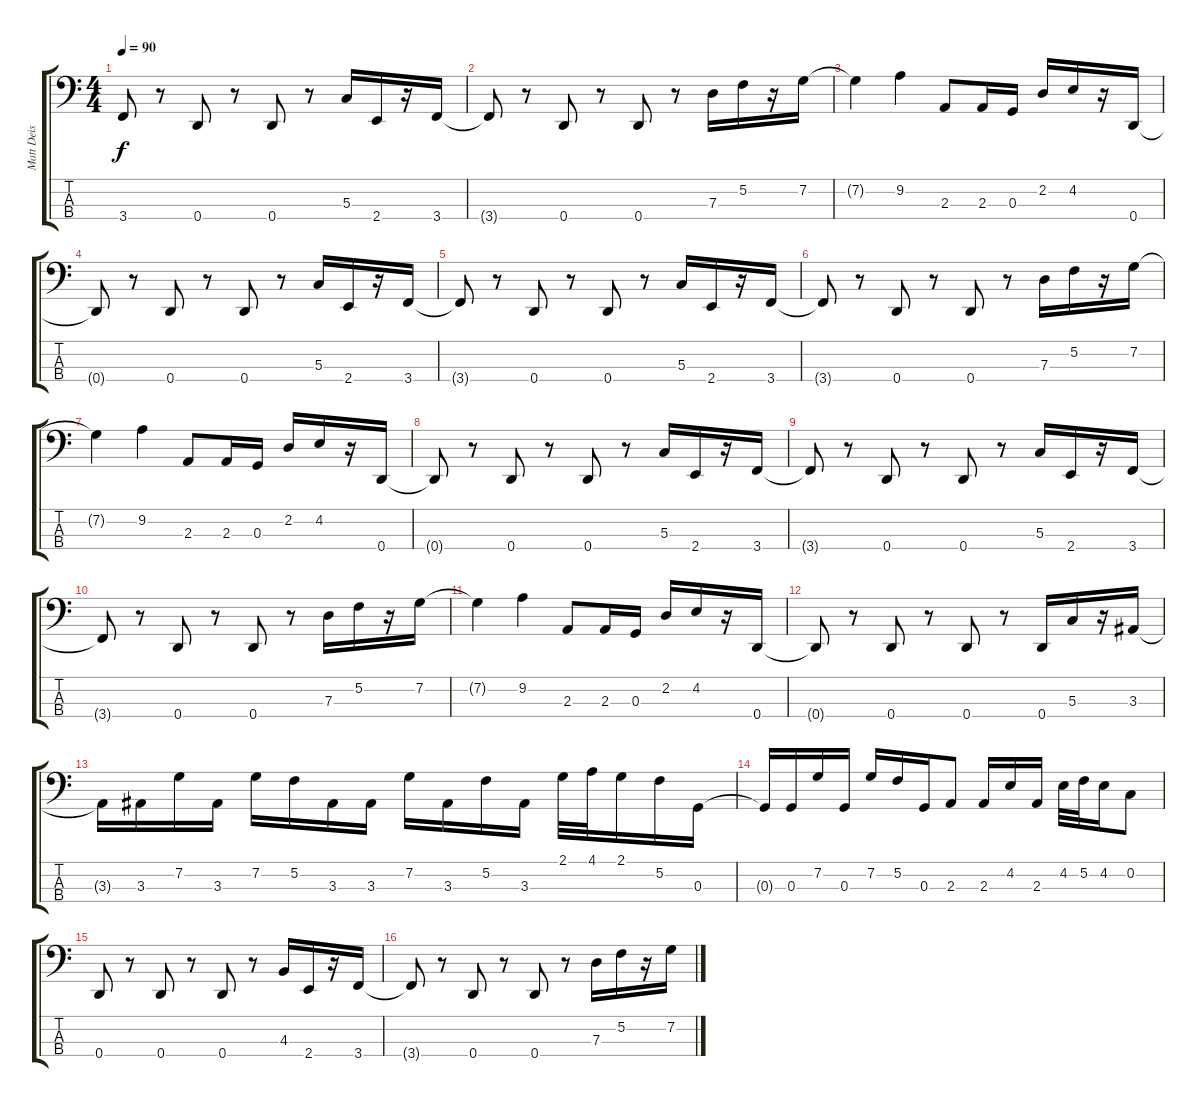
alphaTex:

\track ("Matt Deis" "Matt Deis") {instrument electricbassfinger}
\staff {score tabs}
\tuning (F2 C2 G1 D1) {hide}
\ts (4 4)
\tempo 90
\clef f4
\ks c
3.4{t}.8{dy f} r.8 0.4.8 r.8 0.4.8 r.8 5.3.16 2.4.16 r.16 3.4.16 |
3.4{t}.8 r.8 0.4.8 r.8 0.4.8 r.8 7.3.16 5.2.16 r.16 7.2.16 |
7.2{t}.4 9.2.4 2.3.8 2.3.16 0.3.16 2.2.16 4.2.16 r.16 0.4.16 |
0.4{t}.8 r.8 0.4.8 r.8 0.4.8 r.8 5.3.16 2.4.16 r.16 3.4.16 |
3.4{t}.8 r.8 0.4.8 r.8 0.4.8 r.8 5.3.16 2.4.16 r.16 3.4.16 |
3.4{t}.8 r.8 0.4.8 r.8 0.4.8 r.8 7.3.16 5.2.16 r.16 7.2.16 |
7.2{t}.4 9.2.4 2.3.8 2.3.16 0.3.16 2.2.16 4.2.16 r.16 0.4.16 |
0.4{t}.8 r.8 0.4.8 r.8 0.4.8 r.8 5.3.16 2.4.16 r.16 3.4.16 |
3.4{t}.8 r.8 0.4.8 r.8 0.4.8 r.8 5.3.16 2.4.16 r.16 3.4.16 |
3.4{t}.8 r.8 0.4.8 r.8 0.4.8 r.8 7.3.16 5.2.16 r.16 7.2.16 |
7.2{t}.4 9.2.4 2.3.8 2.3.16 0.3.16 2.2.16 4.2.16 r.16 0.4.16 |
0.4{t}.8 r.8 0.4.8 r.8 0.4.8 r.8 0.4.16 5.3.16 r.16 3.3.16 |
3.3{t}.16 3.3.16 7.2.16 3.3.16 7.2.16 5.2.16 3.3.16 3.3.16 7.2.16 3.3.16 5.2.16 3.3.16 2.1.32 4.1.32 2.1.16 5.2.16 0.3.16 |
0.3{t}.16 0.3.16 7.2.16 0.3.16 7.2.16 5.2.16 0.3.16 2.3.8 2.3.16 4.2.16 2.3.16 4.2.32 5.2.32 4.2.16 0.2.8 |
0.4.8 r.8 0.4.8 r.8 0.4.8 r.8 4.3.16 2.4.16 r.16 3.4.16 |
3.4{t}.8 r.8 0.4.8 r.8 0.4.8 r.8 7.3.16 5.2.16 r.16 7.2.16
